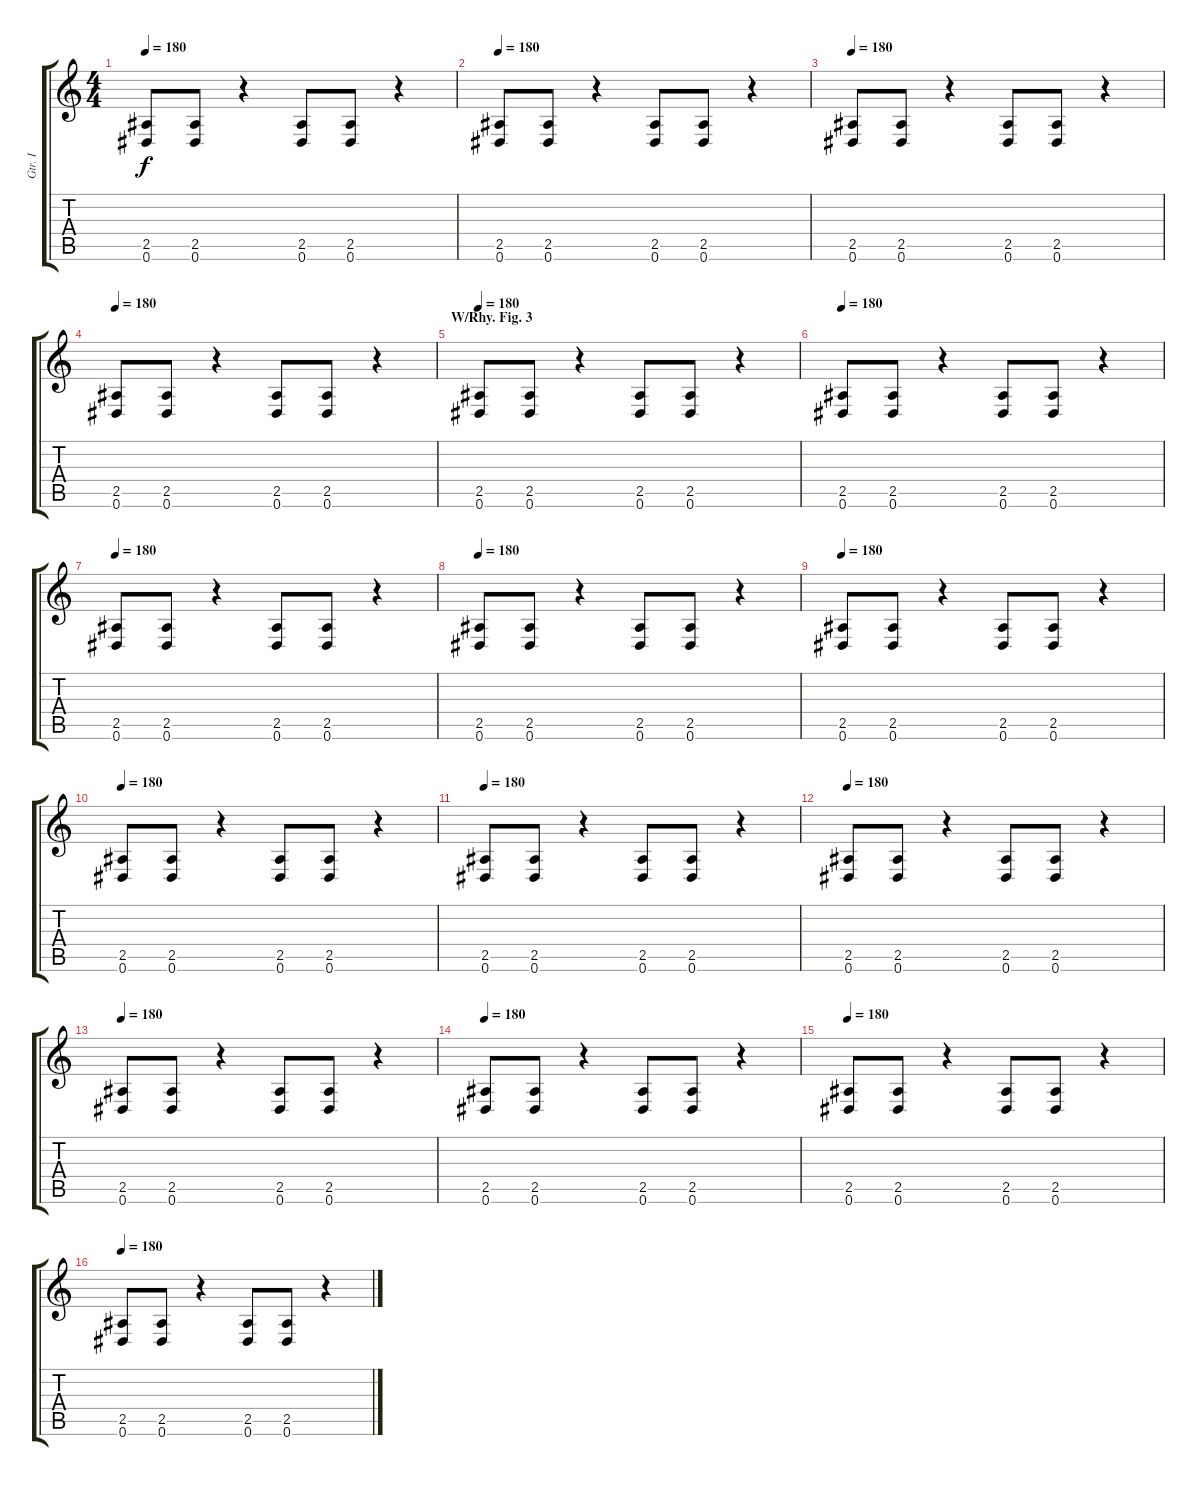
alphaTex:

\track ("Gtr. I" "Gtr. I") {instrument overdrivenguitar}
\staff {score tabs}
\tuning (Eb4 Bb3 Gb3 Db3 Ab2 Eb2) {hide}
\ts (4 4)
\tempo 180
\clef g2
\ks c
(2.5 0.6).8{dy f} (2.5 0.6).8 r.4 (2.5 0.6).8 (2.5 0.6).8 r.4 |
\tempo 180
(2.5 0.6).8 (2.5 0.6).8 r.4 (2.5 0.6).8 (2.5 0.6).8 r.4 |
\tempo 180
(2.5 0.6).8 (2.5 0.6).8 r.4 (2.5 0.6).8 (2.5 0.6).8 r.4 |
\tempo 180
(2.5 0.6).8 (2.5 0.6).8 r.4 (2.5 0.6).8 (2.5 0.6).8 r.4 |
\section ("" "W/Rhy. Fig. 3")
\tempo 180
(2.5 0.6).8 (2.5 0.6).8 r.4 (2.5 0.6).8 (2.5 0.6).8 r.4 |
\tempo 180
(2.5 0.6).8 (2.5 0.6).8 r.4 (2.5 0.6).8 (2.5 0.6).8 r.4 |
\tempo 180
(2.5 0.6).8 (2.5 0.6).8 r.4 (2.5 0.6).8 (2.5 0.6).8 r.4 |
\tempo 180
(2.5 0.6).8 (2.5 0.6).8 r.4 (2.5 0.6).8 (2.5 0.6).8 r.4 |
\tempo 180
(2.5 0.6).8 (2.5 0.6).8 r.4 (2.5 0.6).8 (2.5 0.6).8 r.4 |
\tempo 180
(2.5 0.6).8 (2.5 0.6).8 r.4 (2.5 0.6).8 (2.5 0.6).8 r.4 |
\tempo 180
(2.5 0.6).8 (2.5 0.6).8 r.4 (2.5 0.6).8 (2.5 0.6).8 r.4 |
\tempo 180
(2.5 0.6).8 (2.5 0.6).8 r.4 (2.5 0.6).8 (2.5 0.6).8 r.4 |
\tempo 180
(2.5 0.6).8 (2.5 0.6).8 r.4 (2.5 0.6).8 (2.5 0.6).8 r.4 |
\tempo 180
(2.5 0.6).8 (2.5 0.6).8 r.4 (2.5 0.6).8 (2.5 0.6).8 r.4 |
\tempo 180
(2.5 0.6).8 (2.5 0.6).8 r.4 (2.5 0.6).8 (2.5 0.6).8 r.4 |
\tempo 180
(2.5 0.6).8 (2.5 0.6).8 r.4 (2.5 0.6).8 (2.5 0.6).8 r.4
